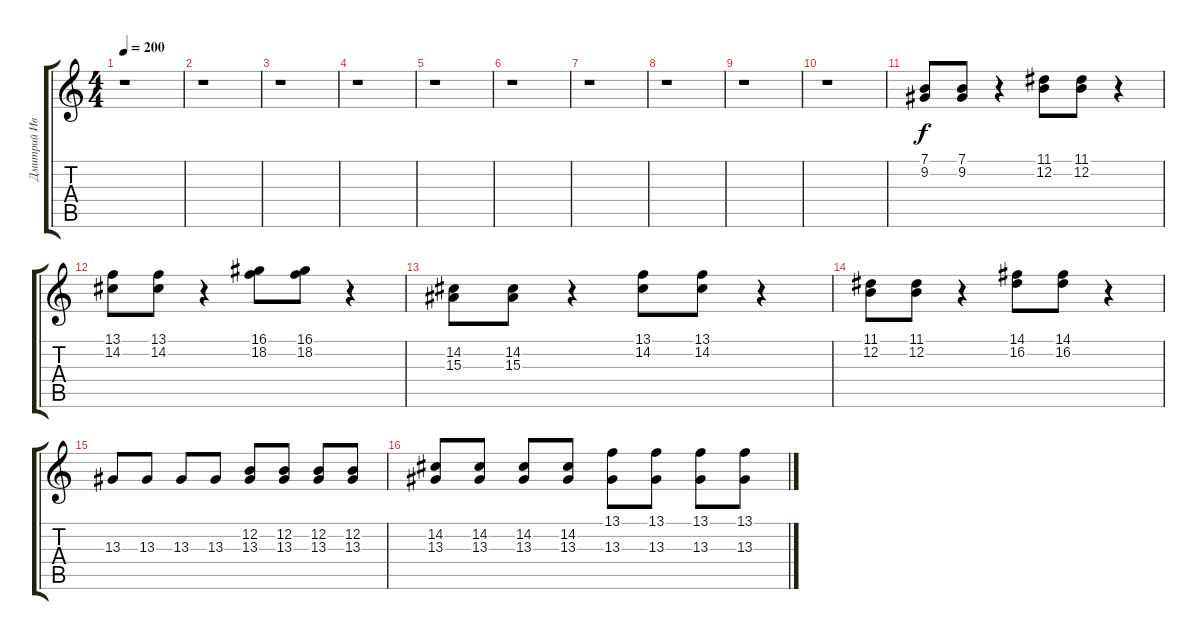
\track ("Дмитрий Иванов" "Дмитрий Ив") {instrument viola}
\staff {score tabs}
\tuning (E4 B3 G3 D3 A2 E2) {hide}
\ts (4 4)
\tempo 200
\clef g2
\ks c
r.1{dy f} |
r.1 |
r.1 |
r.1 |
r.1 |
r.1 |
r.1 |
r.1 |
r.1 |
r.1 |
(7.1 9.2).8 (7.1 9.2).8 r.4 (11.1 12.2).8 (11.1 12.2).8 r.4 |
(13.1 14.2).8 (13.1 14.2).8 r.4 (16.1 18.2).8 (16.1 18.2).8 r.4 |
(14.2 15.3).8 (14.2 15.3).8 r.4 (13.1 14.2).8 (13.1 14.2).8 r.4 |
(11.1 12.2).8 (11.1 12.2).8 r.4 (14.1 16.2).8 (14.1 16.2).8 r.4 |
13.3.8 13.3.8 13.3.8 13.3.8 (12.2 13.3).8 (12.2 13.3).8 (12.2 13.3).8 (12.2 13.3).8 |
(14.2 13.3).8 (14.2 13.3).8 (14.2 13.3).8 (14.2 13.3).8 (13.1 13.3).8 (13.1 13.3).8 (13.1 13.3).8 (13.1 13.3).8
